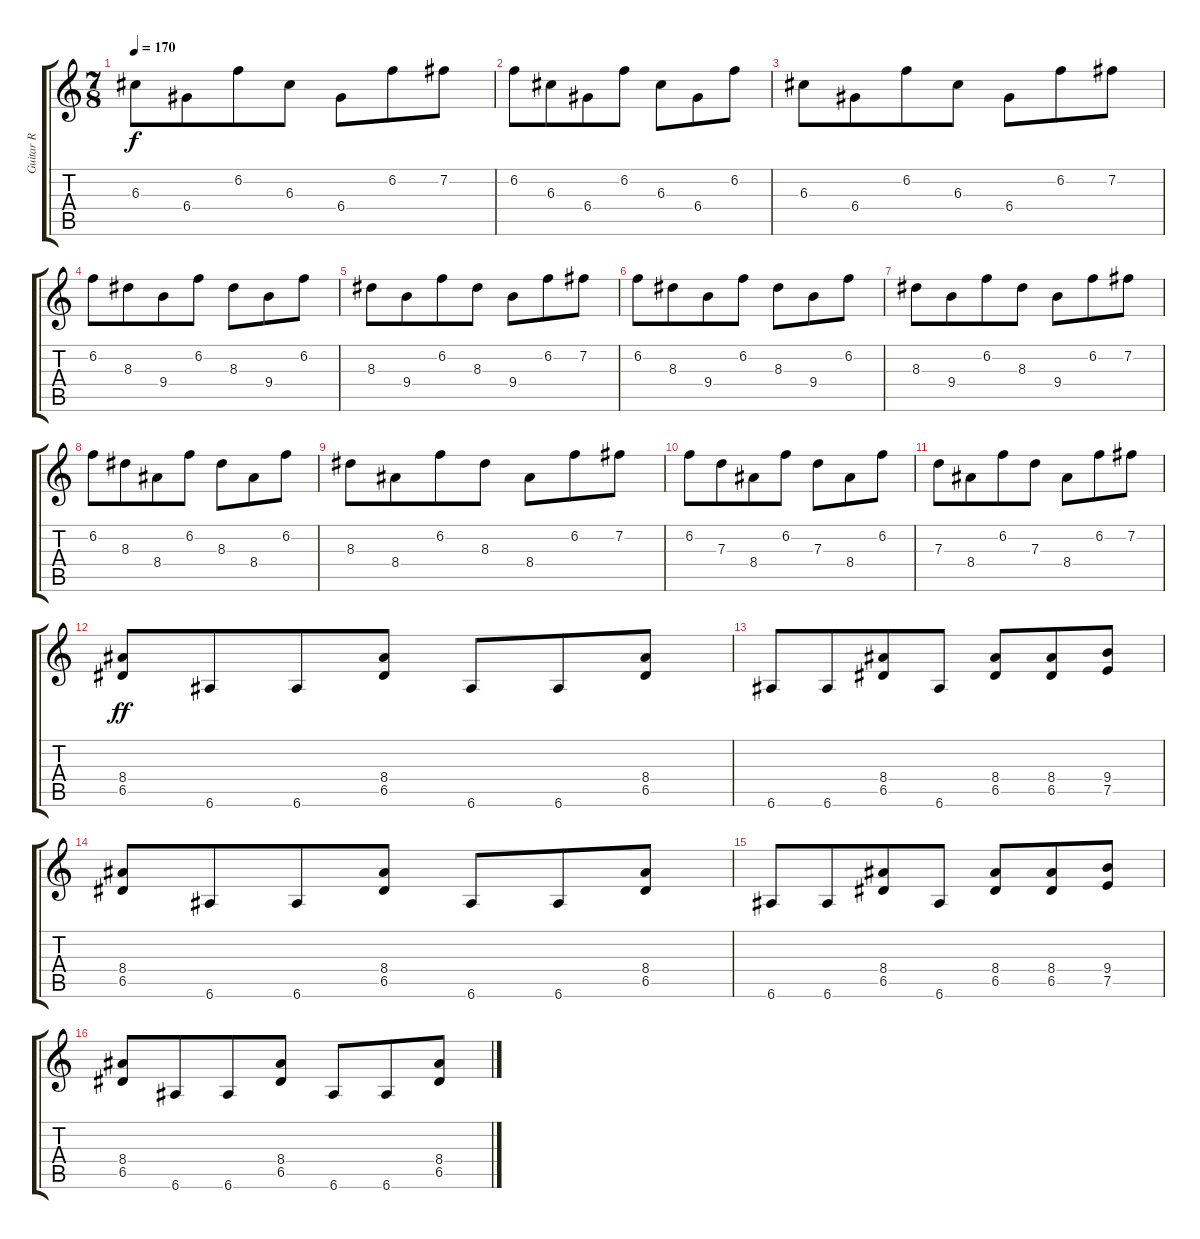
\track ("Guitar R" "Guitar R") {instrument distortionguitar}
\staff {score tabs}
\tuning (E4 B3 G3 D3 A2 E2) {hide}
\ts (7 8)
\tempo 170
\clef g2
\ks c
6.3.8{dy f} 6.4.8 6.2.8 6.3.8 6.4.8 6.2.8 7.2.8 |
6.2.8 6.3.8 6.4.8 6.2.8 6.3.8 6.4.8 6.2.8 |
6.3.8 6.4.8 6.2.8 6.3.8 6.4.8 6.2.8 7.2.8 |
6.2.8 8.3.8 9.4.8 6.2.8 8.3.8 9.4.8 6.2.8 |
8.3.8 9.4.8 6.2.8 8.3.8 9.4.8 6.2.8 7.2.8 |
6.2.8 8.3.8 9.4.8 6.2.8 8.3.8 9.4.8 6.2.8 |
8.3.8 9.4.8 6.2.8 8.3.8 9.4.8 6.2.8 7.2.8 |
6.2.8 8.3.8 8.4.8 6.2.8 8.3.8 8.4.8 6.2.8 |
8.3.8 8.4.8 6.2.8 8.3.8 8.4.8 6.2.8 7.2.8 |
6.2.8 7.3.8 8.4.8 6.2.8 7.3.8 8.4.8 6.2.8 |
7.3.8 8.4.8 6.2.8 7.3.8 8.4.8 6.2.8 7.2.8 |
(8.4 6.5).8{dy ff} 6.6.8 6.6.8 (8.4 6.5).8 6.6.8 6.6.8 (8.4 6.5).8 |
6.6.8 6.6.8 (8.4 6.5).8 6.6.8 (8.4 6.5).8 (8.4 6.5).8 (9.4 7.5).8 |
(8.4 6.5).8 6.6.8 6.6.8 (8.4 6.5).8 6.6.8 6.6.8 (8.4 6.5).8 |
6.6.8 6.6.8 (8.4 6.5).8 6.6.8 (8.4 6.5).8 (8.4 6.5).8 (9.4 7.5).8 |
(8.4 6.5).8 6.6.8 6.6.8 (8.4 6.5).8 6.6.8 6.6.8 (8.4 6.5).8
